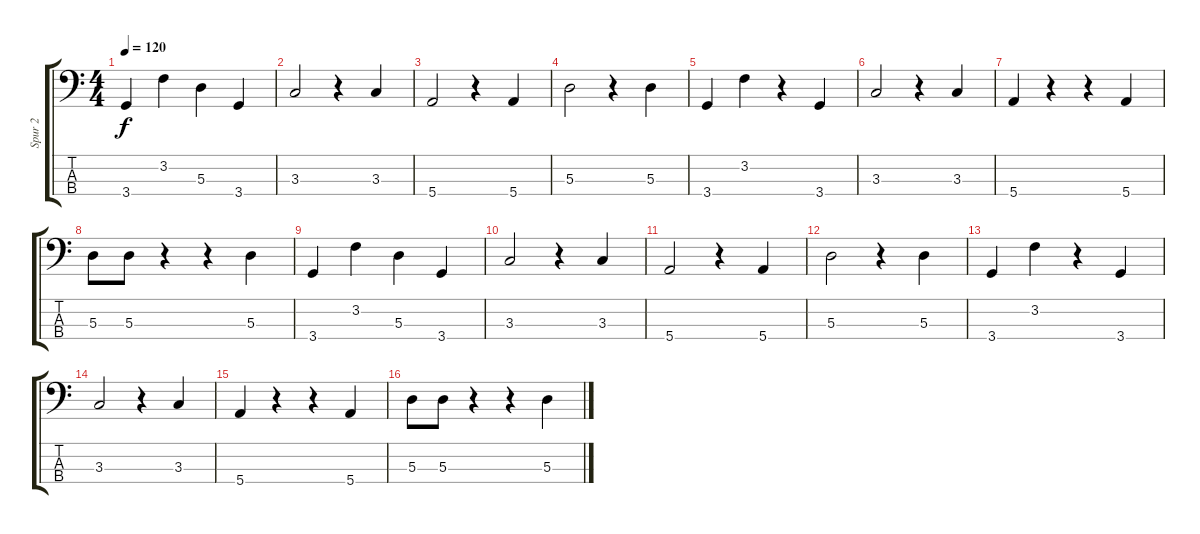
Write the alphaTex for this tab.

\track ("Spur 2" "Spur 2") {instrument acousticbass}
\staff {score tabs}
\tuning (G2 D2 A1 E1) {hide}
\ts (4 4)
\tempo 120
\clef f4
\ks c
3.4.4{dy f} 3.2.4 5.3.4 3.4.4 |
3.3.2 r.4 3.3.4 |
5.4.2 r.4 5.4.4 |
5.3.2 r.4 5.3.4 |
3.4.4 3.2.4 r.4 3.4.4 |
3.3.2 r.4 3.3.4 |
5.4.4 r.4 r.4 5.4.4 |
5.3.8 5.3.8 r.4 r.4 5.3.4 |
3.4.4 3.2.4 5.3.4 3.4.4 |
3.3.2 r.4 3.3.4 |
5.4.2 r.4 5.4.4 |
5.3.2 r.4 5.3.4 |
3.4.4 3.2.4 r.4 3.4.4 |
3.3.2 r.4 3.3.4 |
5.4.4 r.4 r.4 5.4.4 |
5.3.8 5.3.8 r.4 r.4 5.3.4
